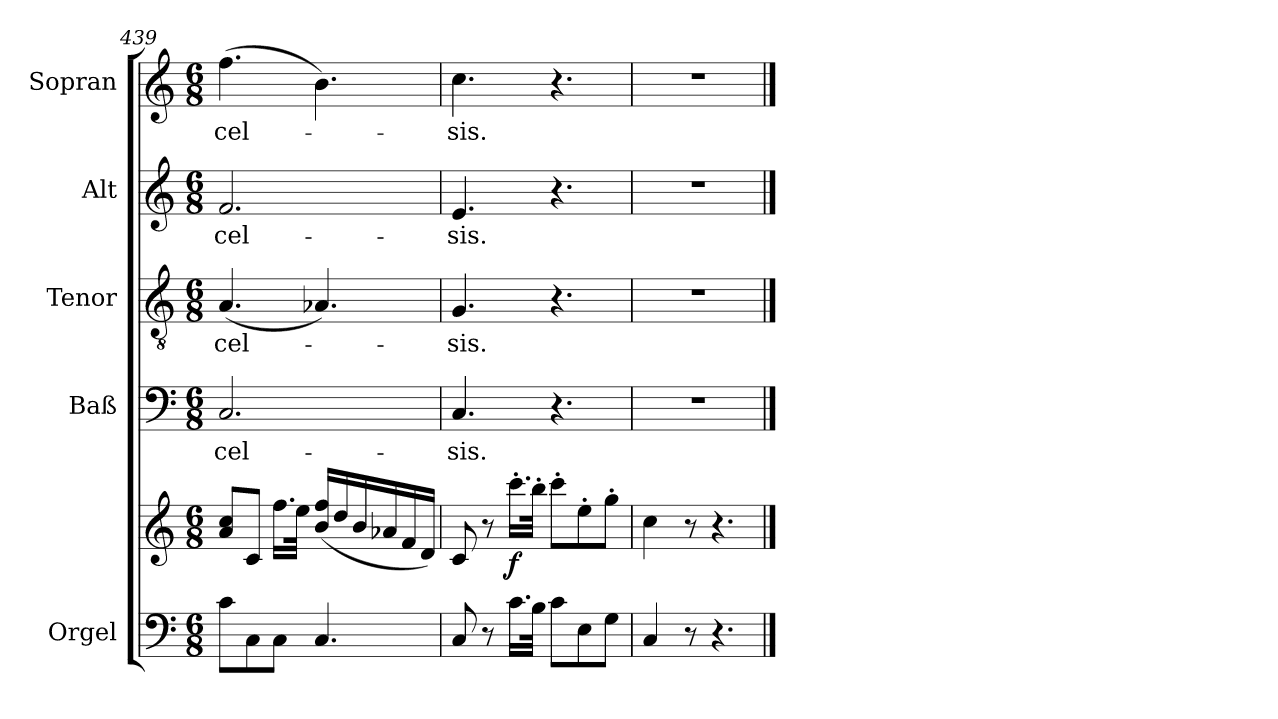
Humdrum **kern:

**kern	**kern	**dynam	**kern	**text	**kern	**text	**kern	**text	**kern	**text
*part5	*part5	*part5	*part4	*part4	*part3	*part3	*part2	*part2	*part1	*part1
*staff6	*staff5	*staff5/6	*staff4	*staff4	*staff3	*staff3	*staff2	*staff2	*staff1	*staff1
*I"Orgel	*	*	*I"Baß	*	*I"Tenor	*	*I"Alt	*	*I"Sopran	*
*I'Org.	*	*	*	*	*	*	*	*	*	*
*clefF4	*clefG2	*	*clefF4	*	*clefGv2	*	*clefG2	*	*clefG2	*
*k[]	*k[]	*	*k[]	*	*k[]	*	*k[]	*	*k[]	*
*C:	*C:	*	*C:	*	*C:	*	*C:	*	*C:	*
*M6/8	*M6/8	*	*M6/8	*	*M6/8	*	*M6/8	*	*M6/8	*
=439	=439	=439	=439	=439	=439	=439	=439	=439	=439	=439
!	!	!	!	!LO:LY:b	!	!LO:LY:b	!	!LO:LY:b	!	!LO:LY:b
8c\L	8a/ 8cc/L	.	2.C/	-cel-	(<4.A/	-cel-	2.f/	-cel-	(>4.ff\	-cel-
8C\	8c/J	.	.	.	.	.	.	.	.	.
8C\J	16.ff\LL	.	.	.	.	.	.	.	.	.
.	32ee\JJk	.	.	.	.	.	.	.	.	.
4.C/	(<16b/ 16ff/LL	.	.	.	4.A-X/)	.	.	.	4.b\)	.
.	16dd/	.	.	.	.	.	.	.	.	.
.	16b/	.	.	.	.	.	.	.	.	.
.	16a-X/	.	.	.	.	.	.	.	.	.
.	16f/	.	.	.	.	.	.	.	.	.
.	16d/JJ)	.	.	.	.	.	.	.	.	.
=440	=440	=440	=440	=440	=440	=440	=440	=440	=440	=440
!	!	!	!	!LO:LY:b	!	!LO:LY:b	!	!LO:LY:b	!	!LO:LY:b
8C/	8c/	.	4.C/	-sis.	4.G/	-sis.	4.e/	-sis.	4.cc\	-sis.
8r	8r	.	.	.	.	.	.	.	.	.
!	!	!LO:DY:b	!	!	!	!	!	!	!	!
16.c\LL	16.ccc'>\LL	f	.	.	.	.	.	.	.	.
32B\JJk	32bb'>\JJk	.	.	.	.	.	.	.	.	.
8c\L	8ccc'>\L	.	4.r	.	4.r	.	4.r	.	4.r	.
8E\	8ee'>\	.	.	.	.	.	.	.	.	.
8G\J	8gg'>\J	.	.	.	.	.	.	.	.	.
=441	=441	=441	=441	=441	=441	=441	=441	=441	=441	=441
4C/	4cc\	.	2.r	.	2.r	.	2.r	.	2.r	.
8r	8r	.	.	.	.	.	.	.	.	.
4.r	4.r	.	.	.	.	.	.	.	.	.
==	==	==	==	==	==	==	==	==	==	==
*-	*-	*-	*-	*-	*-	*-	*-	*-	*-	*-
